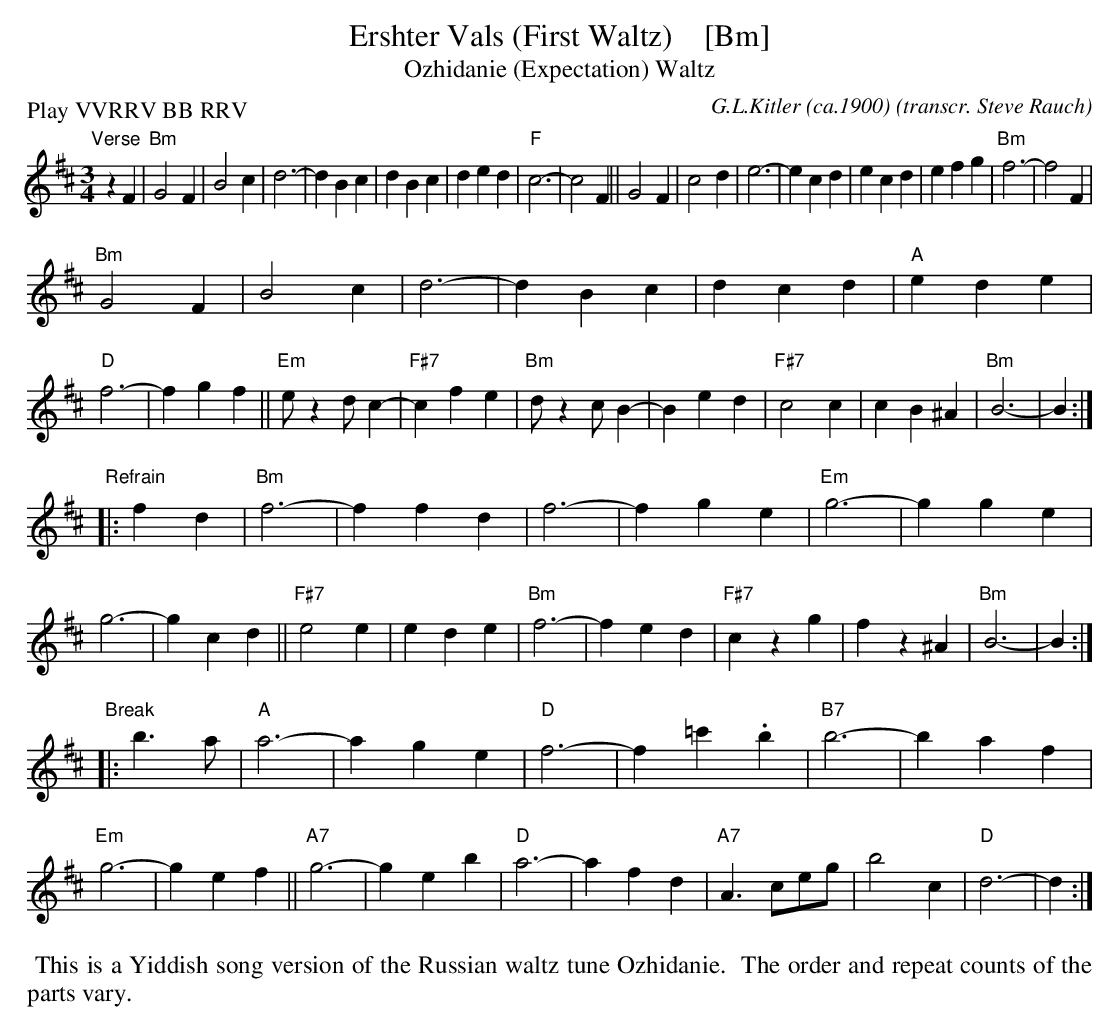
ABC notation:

X:1
T: Ershter Vals (First Waltz)    [Bm]
T: Ozhidanie (Expectation) Waltz
C: G.L.Kitler (ca.1900)
O: transcr. Steve Rauch
M: 3/4
L: 1/4
P: Play VVRRV BB RRV
K: Bm
"Verse"[|]\
zF |\
"Bm"G2F | B2c | d3- | dBc | dBc | ded | "F"c3- | c2F ||\
G2F | c2d | e3- | ecd | ecd | efg | "Bm"f3- | f2F |
"Bm"G2F | B2c | d3- | dBc | dcd | "A"ede | "D"f3- | fgf ||\
"Em"e/ z d/c- | "F#7"cfe | "Bm"d/ z c/B- | Bed |\
"F#7"c2c | cB^A | "Bm"B3- | B :|
"Refrain"\
|: fd |\
"Bm"f3- | ffd | f3- | fge | "Em"g3- | gge | g3- | gcd ||\
"F#7"e2e | ede | "Bm"f3- | fed | "F#7"cz g | fz ^A | "Bm"B3- | B :|
"Break"\
|: b>a |\
"A"a3- | age | "D"f3- | f=c'.b | "B7"b3- | baf | "Em"g3- | gef ||\
"A7"g3- | geb | "D"a3- | afd | "A7"A>ce/g/ | b2c | "D"d3- | d :|
